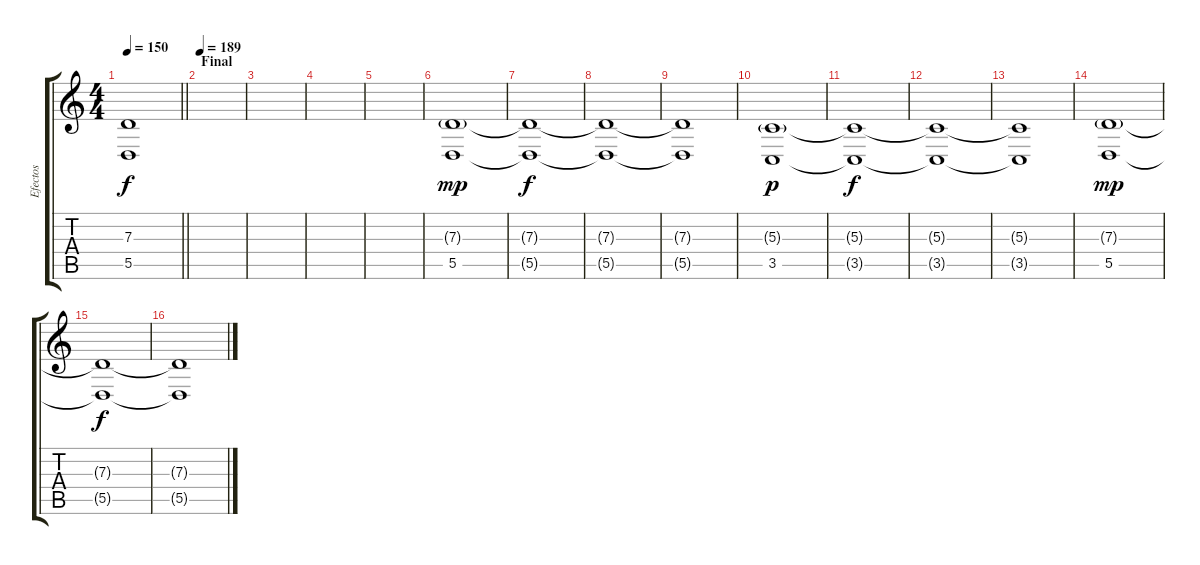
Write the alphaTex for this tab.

\track ("Efectos" "Efectos") {instrument choiraahs}
\staff {score tabs}
\tuning (E4 B3 G3 D3 A2 D2) {hide}
\ts (4 4)
\tempo 150
\clef g2
\barLineRight lightlight
\ks c
(7.3{t} 5.5{t}).1{dy f} |
\section ("" "Final")
\tempo 189
|
|
|
|
(7.3{g} 5.5).1{dy mp volume 10} |
(7.3{t} 5.5{t}).1{dy f} |
(7.3{t} 5.5{t}).1 |
(7.3{t} 5.5{t}).1 |
(5.3{g} 3.5).1{dy p} |
(5.3{t} 3.5{t}).1{dy f} |
(5.3{t} 3.5{t}).1 |
(5.3{t} 3.5{t}).1 |
(7.3{g} 5.5).1{dy mp} |
(7.3{t} 5.5{t}).1{dy f} |
(7.3{t} 5.5{t}).1
